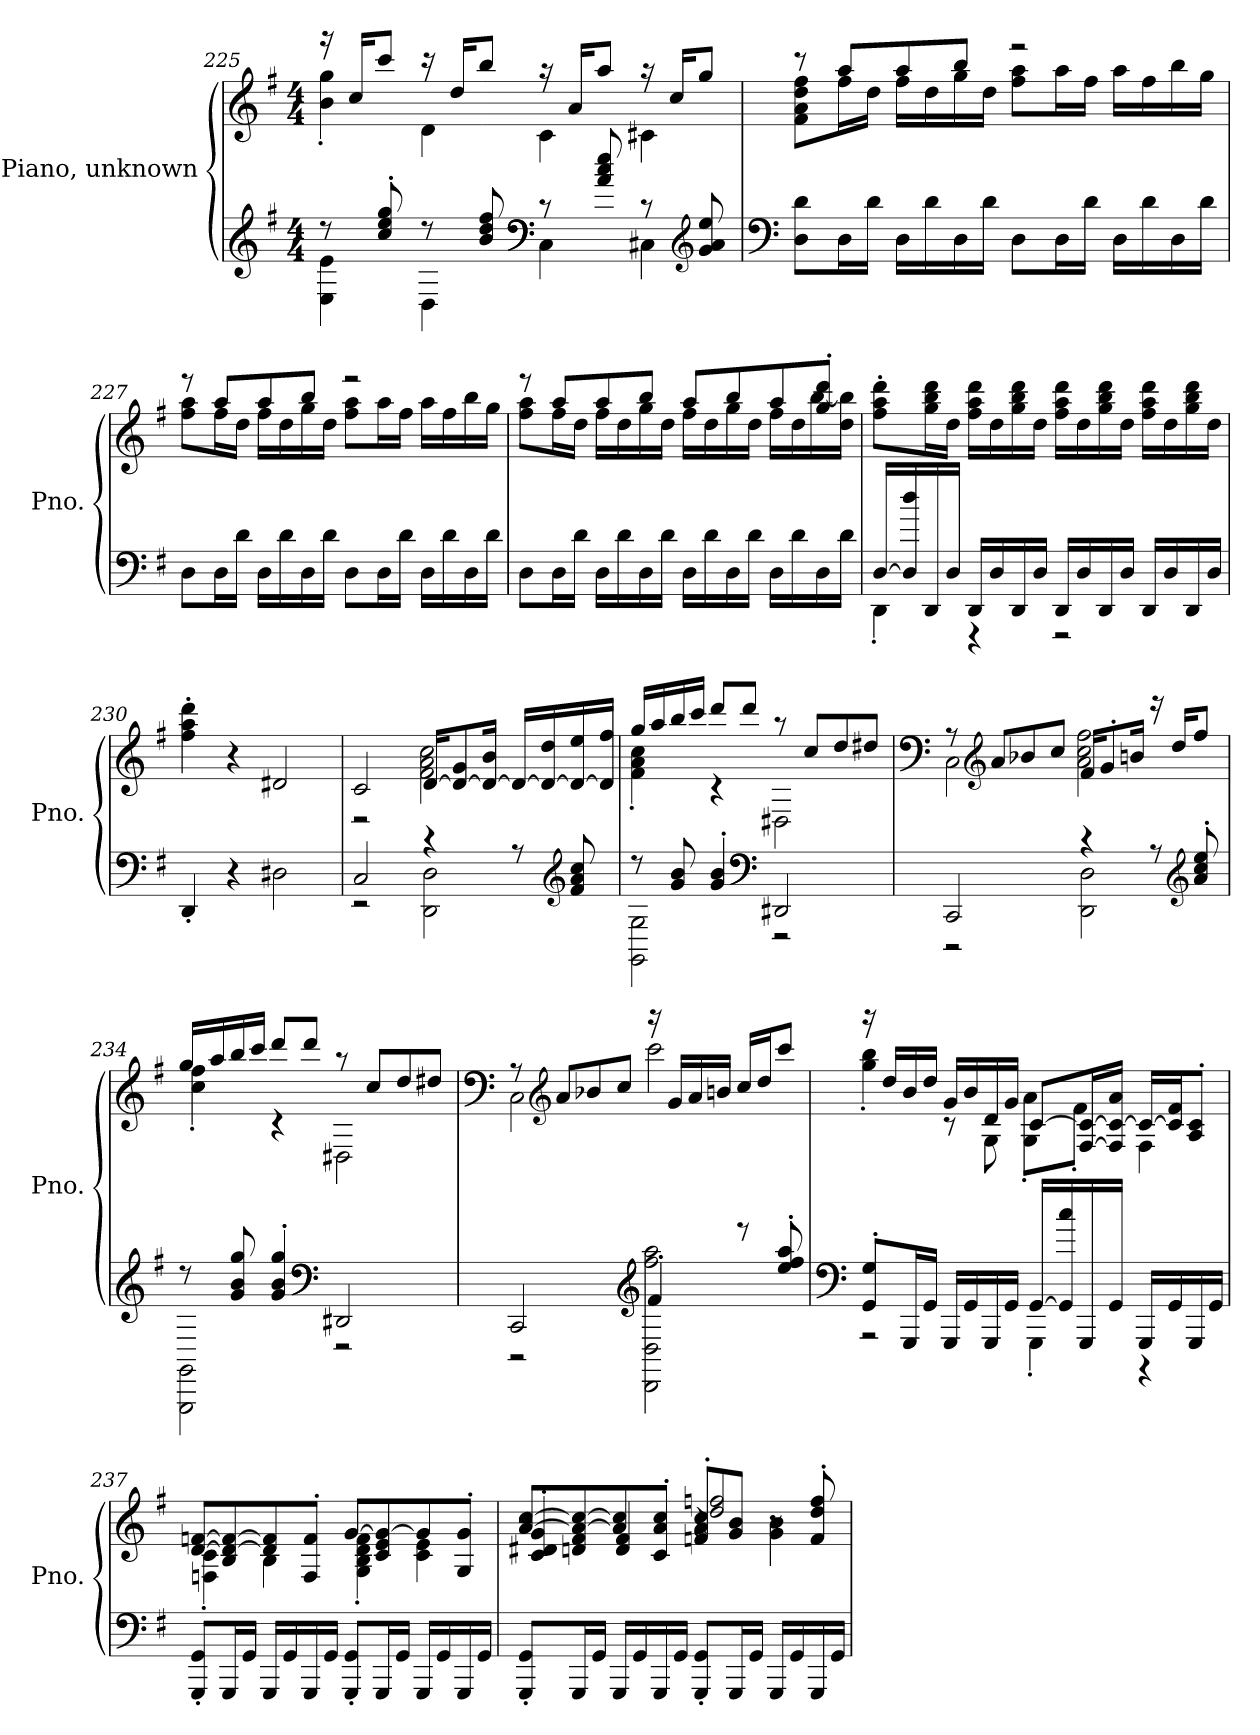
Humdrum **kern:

**kern	**kern
*part1	*part1
*staff2	*staff1
*I"Piano, unknown	*
*I'Pno.	*
*clefG2	*clefG2
*k[f#]	*k[f#]
*M4/4	*M4/4
=225	=225
*^	*^
8r	4E\ 4e\	16r	4b\' 4gg\'
.	.	16cc/KL	.
8cc/' 8ee/' 8gg/'	.	8ccc/J	.
8r	4D\	16r	4d\
.	.	16dd/KL	.
8b/ 8dd/ 8ff#/	.	8bb/J	.
*clefF4	*	*	*
8r	4C\	16r	4c\
.	.	16a/KL	.
8a/ 8cc/ 8ee/	.	8aa/J	.
8r	4C#X\	16r	4c#X\
.	.	16cc/KL	.
*clefG2	*	*	*
8g/ 8a/ 8ee/	.	8gg/J	.
*v	*v	*	*
!!LO:PB:g=z	!!
=226	=226	=226
*clefF4	*	*
8D\ 8d\L	8r	8f#\ 8a\ 8dd\ 8ff#\L
16D\L	8aa/L	16ff#\L
16d\JJ	.	16dd\JJ
16D\LL	8aa/	16ff#\LL
16d\	.	16dd\
16D\	8bb/J	16gg\
16d\JJ	.	16dd\JJ
8D\L	2r	8ff#\ 8aa\L
16D\L	.	16aa\L
16d\JJ	.	16ff#\JJ
16D\LL	.	16aa\LL
16d\	.	16ff#\
16D\	.	16bb\
16d\JJ	.	16gg\JJ
=227	=227	=227
8D\L	8r	8ff#\ 8aa\L
16D\L	8aa/L	16ff#\L
16d\JJ	.	16dd\JJ
16D\LL	8aa/	16ff#\LL
16d\	.	16dd\
16D\	8bb/J	16gg\
16d\JJ	.	16dd\JJ
8D\L	2r	8ff#\ 8aa\L
16D\L	.	16aa\L
16d\JJ	.	16ff#\JJ
16D\LL	.	16aa\LL
16d\	.	16ff#\
16D\	.	16bb\
16d\JJ	.	16gg\JJ
=228	=228	=228
8D\L	8r	8ff#\ 8aa\L
16D\L	8aa/L	16ff#\L
16d\JJ	.	16dd\JJ
16D\LL	8aa/	16ff#\LL
16d\	.	16dd\
16D\	8bb/J	16gg\
16d\JJ	.	16dd\JJ
16D\LL	8aa/L	16ff#\LL
16d\	.	16dd\
16D\	8bb/	16gg\
16d\JJ	.	16dd\JJ
16D\LL	8aa/	16ff#\LL
16d\	.	16dd\
16D\	8gg/' 8ddd/'J	[16bb\
16d\JJ	.	16dd\ 16bb\]JJ
*	*v	*v
!!LO:LB:g=z
=229	=229
*^	*
[16D/LL	4DD'\	8ff#\' 8aa\' 8ddd\'L
16D/] 16dd/	.	.
16DD/	.	16gg\ 16bb\ 16ddd\L
16D/JJ	.	16dd\JJ
16DD/LL	4r	16ff#\ 16aa\ 16ddd\LL
16D/	.	16dd\
16DD/	.	16gg\ 16bb\ 16ddd\
16D/JJ	.	16dd\JJ
16DD/LL	2r	16ff#\ 16aa\ 16ddd\LL
16D/	.	16dd\
16DD/	.	16gg\ 16bb\ 16ddd\
16D/JJ	.	16dd\JJ
16DD/LL	.	16ff#\ 16aa\ 16ddd\LL
16D/	.	16dd\
16DD/	.	16gg\ 16bb\ 16ddd\
16D/JJ	.	16dd\JJ
*v	*v	*
=230	=230
4DD'/	4ff#\' 4aa\' 4ddd\'
4r	4r
2D#X\	2d#X/
=231	=231
*^	*^
2C/	2r	2c/	2r
4r	2DD\ 2D\	[16d/KL	2f#\ 2a\ 2cc\
.	.	8d/_ 8g/	.
.	.	16d/_ 16b/Jk	.
8r	.	16d/LL_	.
.	.	16d/_ 16dd/	.
*clefG2	*	*	*
8f#/ 8a/ 8cc/	.	16d/_ 16ee/	.
.	.	16d/] 16ff#/JJ	.
!!LO:LB:g=z	!!
=232	=232	=232	=232
8r	2GG\ 2G\	16gg/LL	4f#\' 4a\' 4cc\'
.	.	16aa/	.
8g/ 8b/	.	16bb/	.
.	.	16ccc/JJ	.
4g/' 4b/'	.	8ddd/L	4r
.	.	8ddd/J	.
*clefF4	*	*	*
2DD#X/	2r	8r	2D#X\
.	.	8cc/L	.
.	.	8dd/	.
.	.	8dd#X/J	.
=233	=233	=233	=233
*	*	*clefF4	*
2CC/	2r	8r	2C\
*	*	*clefG2	*
.	.	8a/L	.
.	.	8b-X/	.
.	.	8cc/J	.
4r	2DD\ 2D\	16f#/KL	2a\ 2cc\ 2ff#\
.	.	8g'/	.
.	.	16bn/Jk	.
8r	.	16r	.
.	.	16dd/KL	.
*clefG2	*	*	*
8a/' 8cc/' 8ee/'	.	8ff#/J	.
!!LO:LB:g=z	!!
=234	=234	=234	=234
8r	2GGG\ 2GG\	16gg/LL	4cc\' 4ff#\'
.	.	16aa/	.
8g/ 8b/ 8gg/	.	16bb/	.
.	.	16ccc/JJ	.
4g/' 4b/' 4gg/'	.	8ddd/L	4r
.	.	8ddd/J	.
*clefF4	*	*	*
2DD#X/	2r	8r	2D#X\
.	.	8cc/L	.
.	.	8dd/	.
.	.	8dd#X/J	.
=235	=235	=235	=235
*	*	*clefF4	*
2CC/	2r	8r	2C\
*	*	*clefG2	*
.	.	8a/L	.
.	.	8b-X/	.
.	.	8cc/J	.
*clefG2	*	*	*
4f#'/	2DD\ 2D\ 2ff#\ 2aa\	16r	2ccc\
.	.	16g/LL	.
.	.	16a/	.
.	.	16bn/JJ	.
8r	.	16cc/LL	.
.	.	16dd/J	.
8ee/' 8ff#/' 8aa/'	.	8ccc/J	.
!!LO:LB:g=z	!!
=236	=236	=236	=236
*clefF4	*	*	*
8GG/' 8G/'L	2r	16r	4gg\' 4bb\'
.	.	16dd/LL	.
16GGG/L	.	16b/	.
16GG/JJ	.	16dd/JJ	.
16GGG/LL	.	16g/LL	8r
16GG/	.	16b/	.
16GGG/	.	16d/	8G\
16GG/JJ	.	16g/JJ	.
[16GG/LL	4GGG'\	[8c/L	8G\' 8a\'L
16GG/] 16cc/	.	.	.
16GGG/	.	[16F#/ 16c/_L	8f#'\J
16GG/JJ	.	16F#/] 16c/_ 16a/JJ	.
16GGG/LL	4r	16c/LL_	4F#\
16GG/	.	16c/] 16f#/J	.
16GGG/	.	8A/' 8c/'J	.
16GG/JJ	.	.	.
*v	*v	*	*
=237	=237	=237
8GGG/' 8GG/'L	[8d/ [8fn/L	4Fn\' 4c\'
16GGG/L	8B/ 8d/_ 8f/_	.
16GG/JJ	.	.
16GGG/LL	8d/] 8f/]	4B\
16GG/	.	.
16GGG/	8F/' 8f/'J	.
16GG/JJ	.	.
8GGG/' 8GG/'L	[8g/L	4G\' 4B\' 4d\' 4f\'
16GGG/L	8c/ 8e/ 8g/_	.
16GG/JJ	.	.
16GGG/LL	8g/]	4c\ 4e\
16GG/	.	.
16GGG/	8G/' 8g/'J	.
16GG/JJ	.	.
!!LO:LB:g=z
=238	=238	=238
*	*	*^
8GGG/' 8GG/'L	[8a/ [8cc/L	2r	4c/' 4d#X/' 4g/'
16GGG/L	8dn/ 8f#/ 8a/_ 8cc/_	.	.
16GG/JJ	.	.	.
16GGG/LL	8a/] 8cc/]	.	4d/ 4f#/
16GG/	.	.	.
16GGG/	8c/' 8a/' 8cc/'J	.	.
16GG/JJ	.	.	.
8GGG/' 8GG/'L	8fn/' 8a/' 8cc/'L	4r	2dd/ 2ffn/
16GGG/L	8g/ 8b/J	.	.
16GG/JJ	.	.	.
16GGG/LL	8r	4g\ 4b\	.
16GG/	.	.	.
16GGG/	8f/' 8dd/' 8ff/'	.	.
16GG/JJ	.	.	.
*	*v	*v	*v
=	=
*-	*-
